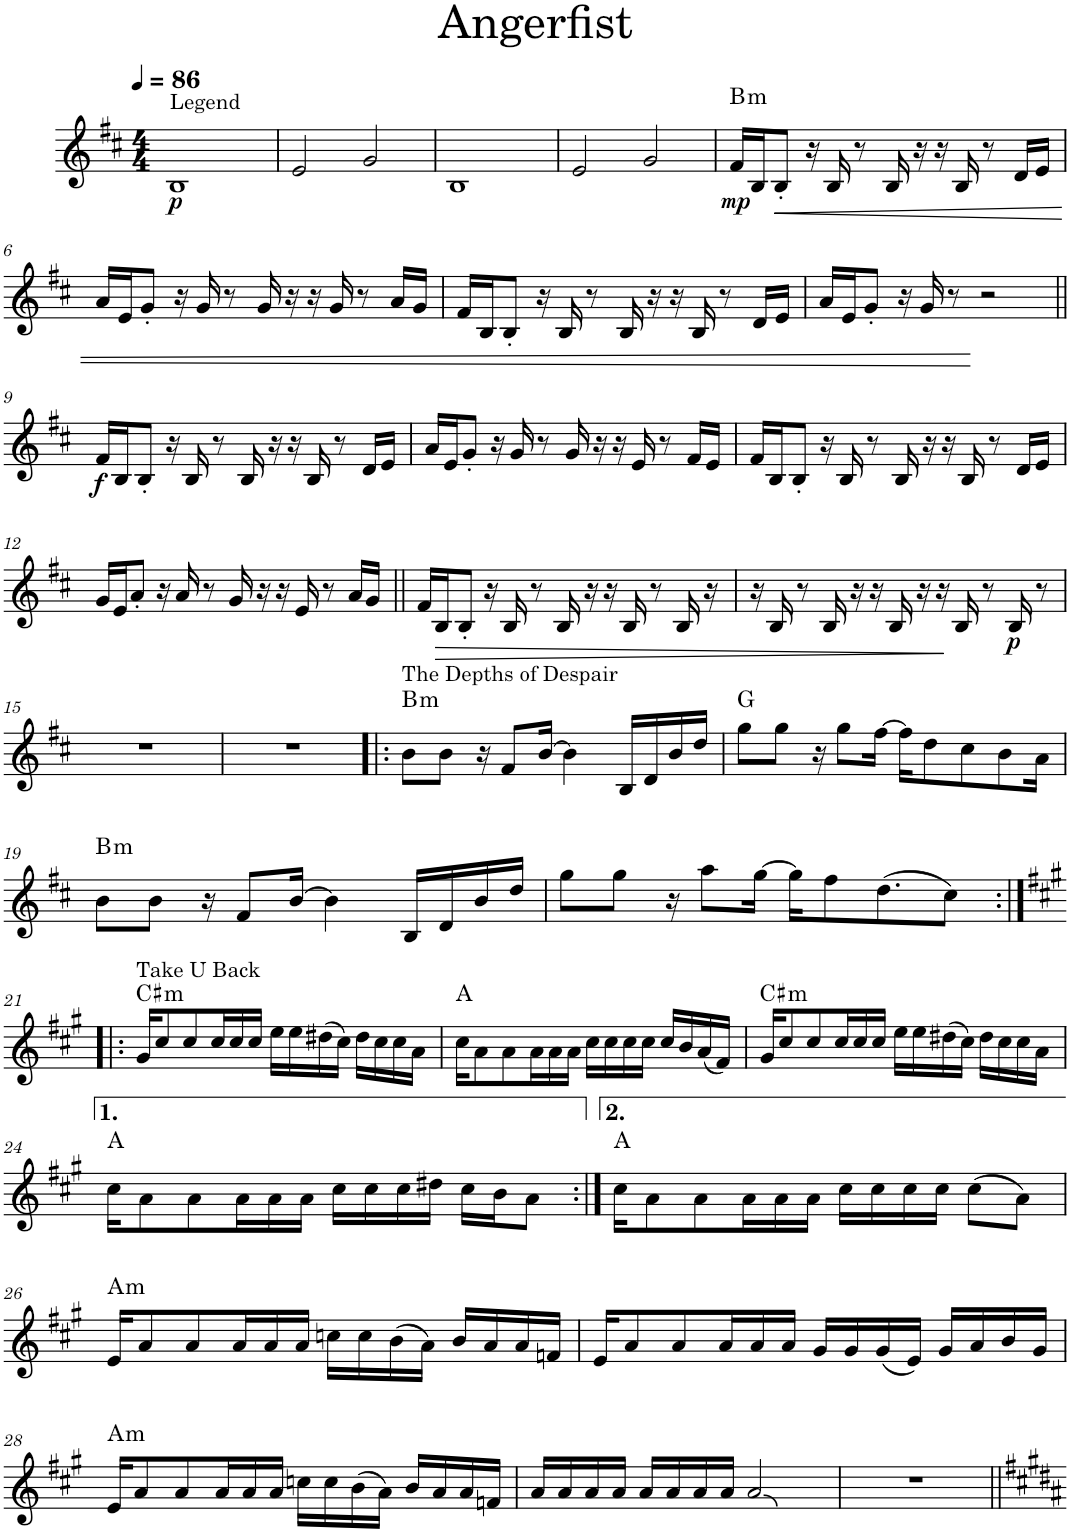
**kern	**dynam	**harte
*part1	*part1	*part1
*staff1	*staff1	*
*I"Bb Trumpet	*	*
*I'Bb Tpt.	*	*
*clefG2	*	*
*Trd1c2	*	*
*k[f#c#]	*	*
*M4/4	*	*
*MM86	*	*
=1	=1	=1
!LO:TX:a:t=Legend	!	!
!	!LO:DY:b	!
1B	p	.
=2	=2	=2
2e/	.	.
2g/	.	.
=3	=3	=3
1B	.	.
=4	=4	=4
2e/	.	.
2g/	.	.
=5	=5	=5
!	!LO:DY:b	!LO:H:kt=m
16f#/LL	mp	B:min
16B/J	.	.
!	!LO:HP:b	!
8B'/J	<	.
16r	.	.
16B/	.	.
8r	.	.
16B/	.	.
16r	.	.
16r	.	.
16B/	.	.
8r	.	.
16d/LL	.	.
16e/JJ	.	.
!!LO:LB:g=z
=6	=6	=6
16a/LL	.	.
16e/J	.	.
8g'/J	.	.
16r	.	.
16g/	.	.
8r	.	.
16g/	.	.
16r	.	.
16r	.	.
16g/	.	.
8r	.	.
16a/LL	.	.
16g/JJ	.	.
=7	=7	=7
16f#/LL	.	.
16B/J	.	.
8B'/J	.	.
16r	.	.
16B/	.	.
8r	.	.
16B/	.	.
16r	.	.
16r	.	.
16B/	.	.
8r	.	.
16d/LL	.	.
16e/JJ	.	.
=8	=8	=8
16a/LL	.	.
16e/J	.	.
8g'/J	.	.
16r	.	.
16g/	.	.
8r	.	.
2r	[	.
!!LO:LB:g=z
=9||	=9||	=9||
!	!LO:DY:b	!
16f#/LL	f	.
16B/J	.	.
8B'/J	.	.
16r	.	.
16B/	.	.
8r	.	.
16B/	.	.
16r	.	.
16r	.	.
16B/	.	.
8r	.	.
16d/LL	.	.
16e/JJ	.	.
=10	=10	=10
16a/LL	.	.
16e/J	.	.
8g'/J	.	.
16r	.	.
16g/	.	.
8r	.	.
16g/	.	.
16r	.	.
16r	.	.
16e/	.	.
8r	.	.
16f#/LL	.	.
16e/JJ	.	.
=11	=11	=11
16f#/LL	.	.
16B/J	.	.
8B'/J	.	.
16r	.	.
16B/	.	.
8r	.	.
16B/	.	.
16r	.	.
16r	.	.
16B/	.	.
8r	.	.
16d/LL	.	.
16e/JJ	.	.
!!LO:LB:g=z
=12	=12	=12
16g/LL	.	.
16e/J	.	.
8a'/J	.	.
16r	.	.
16a/	.	.
8r	.	.
16g/	.	.
16r	.	.
16r	.	.
16e/	.	.
8r	.	.
16a/LL	.	.
16g/JJ	.	.
=13||	=13||	=13||
16f#/LL	.	.
!	!LO:HP:b	!
16B/J	>	.
8B'/J	.	.
16r	.	.
16B/	.	.
8r	.	.
16B/	.	.
16r	.	.
16r	.	.
16B/	.	.
8r	.	.
16B/	.	.
16r	.	.
=14	=14	=14
16r	.	.
16B/	.	.
8r	.	.
16B/	.	.
16r	.	.
16r	.	.
16B/	.	.
16r	.	.
16r	.	.
16B/	]	.
8r	.	.
!	!LO:DY:b	!
16B/	p	.
8r	.	.
!!LO:LB:g=z
=15	=15	=15
1r	.	.
=16	=16	=16
1r	.	.
=17!|:	=17!|:	=17!|:
!LO:TX:a:t=The Depths of Despair	!	!LO:H:kt=m
8b\L	.	B:min
8b\J	.	.
16r	.	.
8f#/L	.	.
[16b/Jk	.	.
4b\]	.	.
16B/LL	.	.
16d/	.	.
16b/	.	.
16dd/JJ	.	.
=18	=18	=18
8gg\L	.	G:maj
8gg\J	.	.
16r	.	.
8gg\L	.	.
[16ff#\Jk	.	.
16ff#\KL]	.	.
8dd\	.	.
8cc#\	.	.
8b\	.	.
16a\Jk	.	.
!!LO:LB:g=z
=19	=19	=19
!	!	!LO:H:kt=m
8b\L	.	B:min
8b\J	.	.
16r	.	.
8f#/L	.	.
[16b/Jk	.	.
4b\]	.	.
16B/LL	.	.
16d/	.	.
16b/	.	.
16dd/JJ	.	.
=20	=20	=20
8gg\L	.	.
8gg\J	.	.
16r	.	.
8aa\L	.	.
[16gg\Jk	.	.
16gg\KL]	.	.
8ff#\	.	.
(8.dd\	.	.
8cc#\J)	.	.
!!LO:LB:g=z
=21:|!|:	=21:|!|:	=21:|!|:
*k[f#c#g#]	*	*
!LO:TX:a:t=Take U Back	!	!LO:H:kt=m
16g#/KL	.	C#:min
8cc#/	.	.
8cc#/	.	.
16cc#/L	.	.
16cc#/	.	.
16cc#/JJ	.	.
16ee\LL	.	.
16ee\	.	.
(16dd#X\	.	.
16cc#\JJ)	.	.
16dd#\LL	.	.
16cc#\	.	.
16cc#\	.	.
16a\JJ	.	.
=22	=22	=22
16cc#\KL	.	A:maj
8a\	.	.
8a\	.	.
16a\L	.	.
16a\	.	.
16a\JJ	.	.
16cc#\LL	.	.
16cc#\	.	.
16cc#\	.	.
16cc#\JJ	.	.
16cc#/LL	.	.
16b/	.	.
(16a/	.	.
16f#/JJ)	.	.
=23	=23	=23
!	!	!LO:H:kt=m
16g#/KL	.	C#:min
8cc#/	.	.
8cc#/	.	.
16cc#/L	.	.
16cc#/	.	.
16cc#/JJ	.	.
16ee\LL	.	.
16ee\	.	.
(16dd#X\	.	.
16cc#\JJ)	.	.
16dd#\LL	.	.
16cc#\	.	.
16cc#\	.	.
16a\JJ	.	.
!!LO:LB:g=z
=24	=24	=24
16cc#\KL	.	A:maj
8a\	.	.
8a\	.	.
16a\L	.	.
16a\	.	.
16a\JJ	.	.
16cc#\LL	.	.
16cc#\	.	.
16cc#\	.	.
16dd#X\JJ	.	.
16cc#\LL	.	.
16b\J	.	.
8a\J	.	.
=25:|!	=25:|!	=25:|!
16cc#\KL	.	A:maj
8a\	.	.
8a\	.	.
16a\L	.	.
16a\	.	.
16a\JJ	.	.
16cc#\LL	.	.
16cc#\	.	.
16cc#\	.	.
16cc#\JJ	.	.
(8cc#\L	.	.
8a\J)	.	.
!!LO:LB:g=z
=26	=26	=26
!	!	!LO:H:kt=m
16e/KL	.	A:min
8a/	.	.
8a/	.	.
16a/L	.	.
16a/	.	.
16a/JJ	.	.
16ccn\LL	.	.
16cc\	.	.
(16b\	.	.
16a\JJ)	.	.
16b/LL	.	.
16a/	.	.
16a/	.	.
16fn/JJ	.	.
=27	=27	=27
16e/KL	.	.
8a/	.	.
8a/	.	.
16a/L	.	.
16a/	.	.
16a/JJ	.	.
16g#/LL	.	.
16g#/	.	.
(16g#/	.	.
16e/JJ)	.	.
16g#/LL	.	.
16a/	.	.
16b/	.	.
16g#/JJ	.	.
!!LO:LB:g=z
=28	=28	=28
!	!	!LO:H:kt=m
16e/KL	.	A:min
8a/	.	.
8a/	.	.
16a/L	.	.
16a/	.	.
16a/JJ	.	.
16ccn\LL	.	.
16cc\	.	.
(16b\	.	.
16a\JJ)	.	.
16b/LL	.	.
16a/	.	.
16a/	.	.
16fn/JJ	.	.
=29	=29	=29
16a/LL	.	.
16a/	.	.
16a/	.	.
16a/JJ	.	.
16a/LL	.	.
16a/	.	.
16a/	.	.
16a/JJ	.	.
2a/	.	.
=30	=30	=30
1r	.	.
=||	=||	=||
*-	*-	*-
